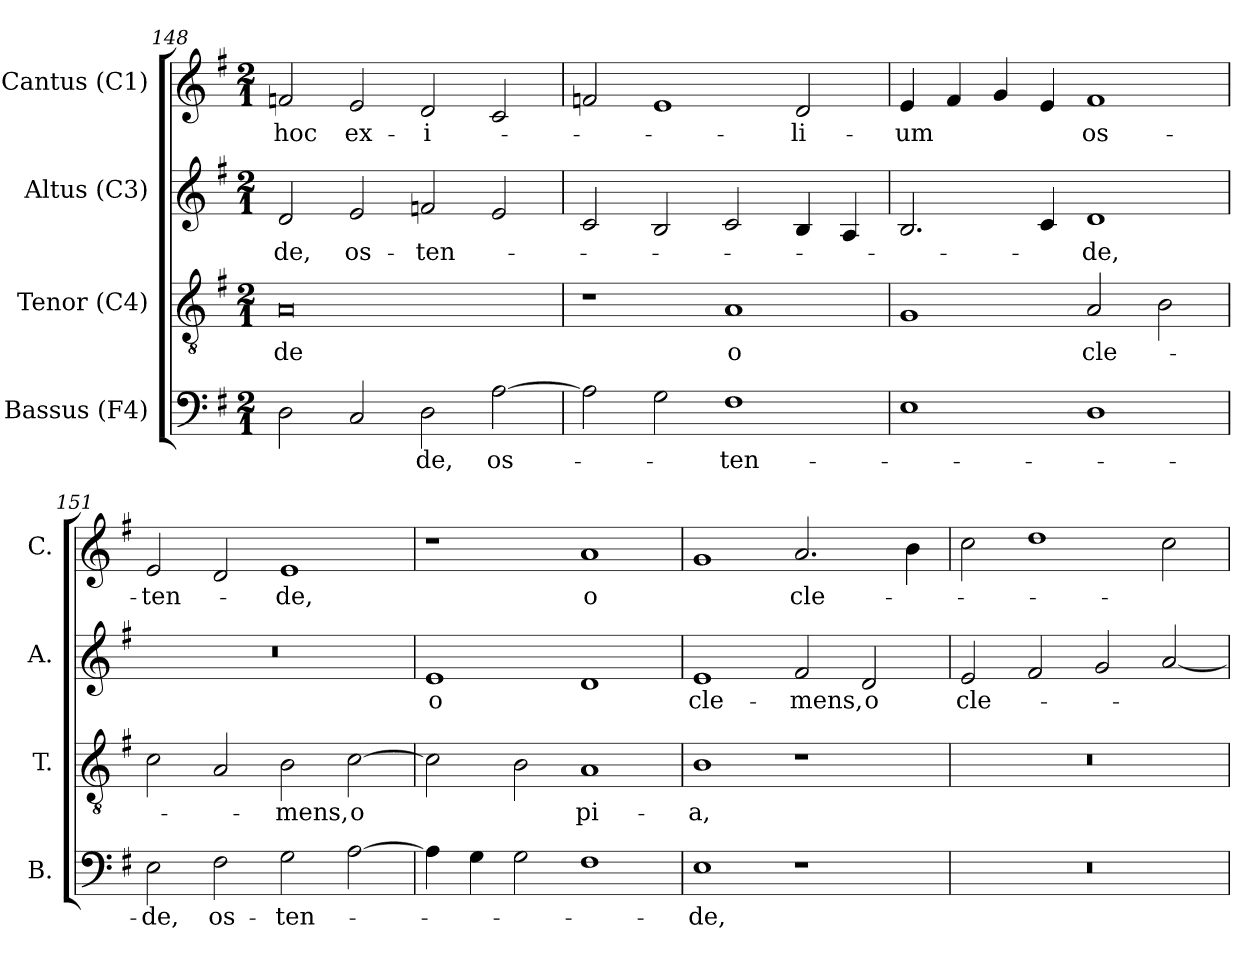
**kern	**text	**kern	**text	**kern	**text	**kern	**text
*part4	*part4	*part3	*part3	*part2	*part2	*part1	*part1
*staff4	*staff4	*staff3	*staff3	*staff2	*staff2	*staff1	*staff1
*I"Bassus (F4)	*	*I"Tenor (C4)	*	*I"Altus (C3)	*	*I"Cantus (C1)	*
*I'B.	*	*I'T.	*	*I'A.	*	*I'C.	*
*clefF4	*	*clefGv2	*	*clefG2	*	*clefG2	*
*	*	*ITrd7c12	*	*ITrd7c12	*	*	*
*k[f#]	*	*k[f#]	*	*k[f#]	*	*k[f#]	*
*G:	*	*G:	*	*G:	*	*G:	*
*M2/1	*	*M2/1	*	*M2/1	*	*M2/1	*
=148	=148	=148	=148	=148	=148	=148	=148
!	!	!	!LO:LY:b:color=#000000	!	!	!	!
!	!	!	!	!	!LO:LY:b:color=#000000	!	!
!	!	!	!	!	!	!	!LO:LY:b:color=#000000
2Di\	.	0AAi	-de	2Di/	-de,	2fi/	hoc
!	!	!	!	!	!LO:LY:b:color=#000000	!	!
!	!	!	!	!	!	!	!LO:LY:b:color=#000000
2Ci/	.	.	.	2Ei/	os-	2ei/	ex-
!	!LO:LY:b:color=#000000	!	!	!	!	!	!
!	!	!	!	!	!LO:LY:b:color=#000000	!	!
!	!	!	!	!	!	!	!LO:LY:b:color=#000000
2Di\	-de,	.	.	2Fi/	-ten-	2di/	-i-
!	!LO:LY:b:color=#000000	!	!	!	!	!	!
[2Ai\	os-	.	.	2Ei/	.	2ci/	.
=149	=149	=149	=149	=149	=149	=149	=149
2Ai\]	.	1r	.	2Ci/	.	2fi/	.
2Gi\	.	.	.	2BBi/	.	1ei	.
!	!LO:LY:b:color=#000000	!	!	!	!	!	!
!	!	!	!LO:LY:b:color=#000000	!	!	!	!
1F#i	-ten-	1AAi	o	2Ci/	.	.	.
!	!	!	!	!	!	!	!LO:LY:b:color=#000000
.	.	.	.	4BBi/	.	2di/	-li-
.	.	.	.	4AAi/	.	.	.
!!LO:LB:g=z
=150	=150	=150	=150	=150	=150	=150	=150
!	!	!	!	!	!	!	!LO:LY:b:color=#000000
1Ei	.	1GGi	.	2.BBi/	.	4ei/	-um
.	.	.	.	.	.	4f#i/	.
.	.	.	.	.	.	4gi/	.
.	.	.	.	4Ci/	.	4ei/	.
!	!	!	!LO:LY:b:color=#000000	!	!	!	!
!	!	!	!	!	!LO:LY:b:color=#000000	!	!
!	!	!	!	!	!	!	!LO:LY:b:color=#000000
1Di	.	2AAi/	cle-	1Di	-de,	1f#i	os-
.	.	2BBi\	.	.	.	.	.
=151	=151	=151	=151	=151	=151	=151	=151
!	!LO:LY:b:color=#000000	!	!	!LO:N:vis=1	!	!	!
!	!	!	!	!	!	!	!LO:LY:b:color=#000000
2Ei\	-de,	2Ci\	.	0r	.	2ei/	-ten-
!	!LO:LY:b:color=#000000	!	!	!	!	!	!
2F#i\	os-	2AAi/	.	.	.	2di/	.
!	!LO:LY:b:color=#000000	!	!	!	!	!	!
!	!	!	!LO:LY:b:color=#000000	!	!	!	!
!	!	!	!	!	!	!	!LO:LY:b:color=#000000
2Gi\	-ten-	2BBi\	-mens,	.	.	1ei	-de,
!	!	!	!LO:LY:b:color=#000000	!	!	!	!
[2Ai\	.	[2Ci\	o	.	.	.	.
=152	=152	=152	=152	=152	=152	=152	=152
!	!	!	!	!	!LO:LY:b:color=#000000	!	!
4Ai\]	.	2Ci\]	.	1Ei	o	1r	.
4Gi\	.	.	.	.	.	.	.
2Gi\	.	2BBi\	.	.	.	.	.
!	!	!	!LO:LY:b:color=#000000	!	!	!	!
!	!	!	!	!	!	!	!LO:LY:b:color=#000000
1F#i	.	1AAi	pi-	1Di	.	1ai	o
=153	=153	=153	=153	=153	=153	=153	=153
!	!LO:LY:b:color=#000000	!	!	!	!	!	!
!	!	!	!LO:LY:b:color=#000000	!	!	!	!
!	!	!	!	!	!LO:LY:b:color=#000000	!	!
1Ei	-de,	1BBi	-a,	1Ei	cle-	1gi	.
!	!	!	!	!	!LO:LY:b:color=#000000	!	!
!	!	!	!	!	!	!	!LO:LY:b:color=#000000
1r	.	1r	.	2F#i/	-mens,	2.ai/	cle-
!	!	!	!	!	!LO:LY:b:color=#000000	!	!
.	.	.	.	2Di/	o	.	.
.	.	.	.	.	.	4bi\	.
=154	=154	=154	=154	=154	=154	=154	=154
!LO:N:vis=1	!	!LO:N:vis=1	!	!	!	!	!
!	!	!	!	!	!LO:LY:b:color=#000000	!	!
0r	.	0r	.	2Ei/	cle-	2cci\	.
.	.	.	.	2F#i/	.	1ddi	.
.	.	.	.	2Gi/	.	.	.
.	.	.	.	[2Ai/	.	2cci\	.
=	=	=	=	=	=	=	=
*-	*-	*-	*-	*-	*-	*-	*-
